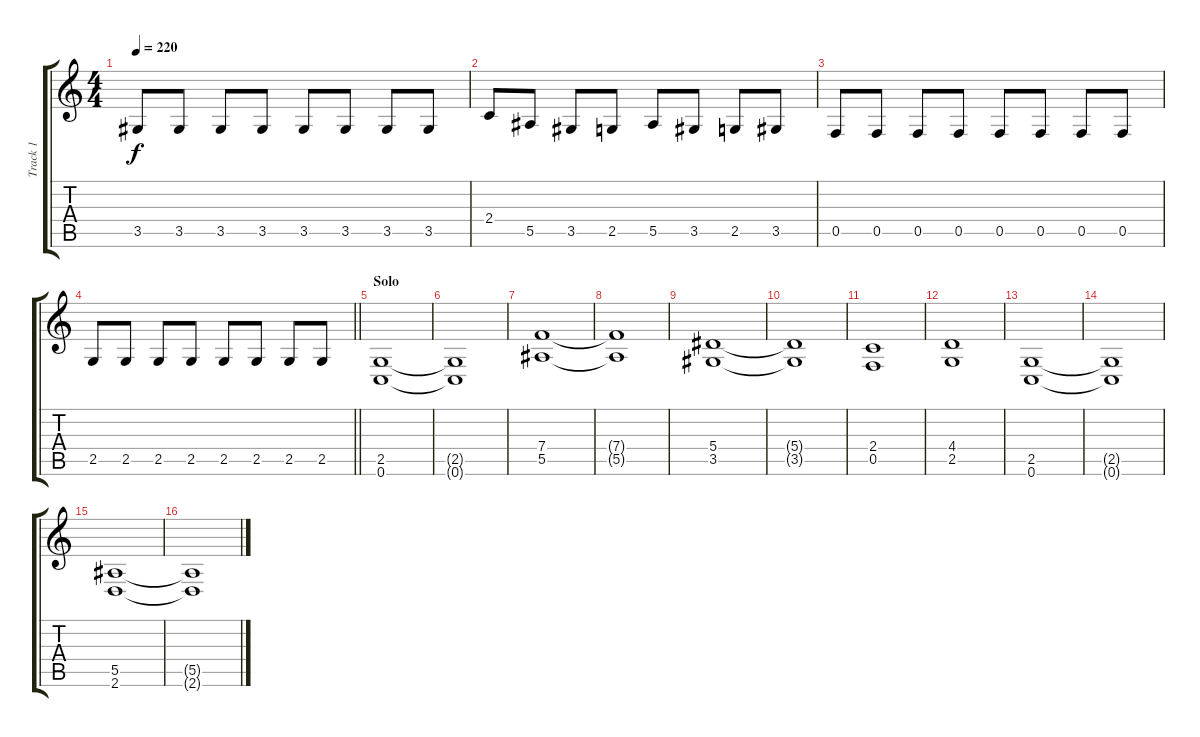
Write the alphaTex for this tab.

\track ("Track 1" "Track 1") {instrument distortionguitar}
\staff {score tabs}
\tuning (C4 G3 Eb3 Bb2 F2 C2) {hide}
\ts (4 4)
\tempo 220
\clef g2
\ks c
3.5.8{dy f} 3.5.8 3.5.8 3.5.8 3.5.8 3.5.8 3.5.8 3.5.8 |
2.4.8 5.5.8 3.5.8 2.5.8 5.5.8 3.5.8 2.5.8 3.5.8 |
0.5.8 0.5.8 0.5.8 0.5.8 0.5.8 0.5.8 0.5.8 0.5.8 |
\barLineRight lightlight
2.5.8 2.5.8 2.5.8 2.5.8 2.5.8 2.5.8 2.5.8 2.5.8 |
\section ("" "Solo")
(2.5 0.6).1 |
(2.5{t} 0.6{t}).1 |
(7.4 5.5).1 |
(7.4{t} 5.5{t}).1 |
(5.4 3.5).1 |
(5.4{t} 3.5{t}).1 |
(2.4 0.5).1 |
(4.4 2.5).1 |
(2.5 0.6).1 |
(2.5{t} 0.6{t}).1 |
(5.5 2.6).1 |
(5.5{t} 2.6{t}).1
